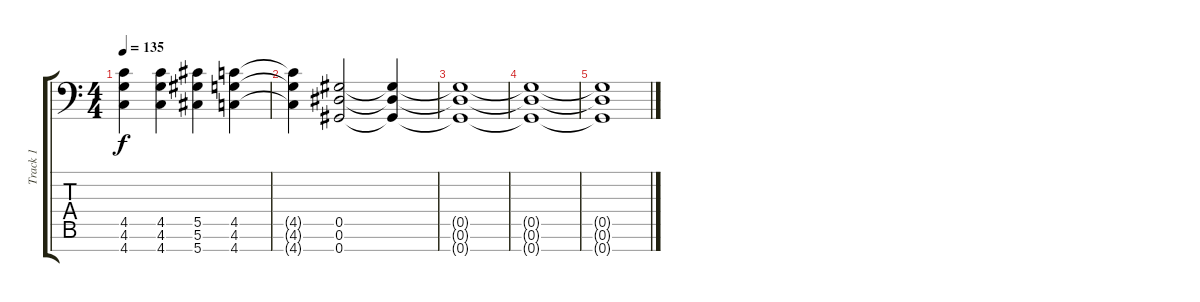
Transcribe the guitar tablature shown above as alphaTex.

\track ("Track 1" "Track 1") {instrument distortionguitar}
\staff {score tabs}
\tuning (Eb4 Bb3 Gb3 Db3 Ab2 Eb2 Ab1) {hide}
\ts (4 4)
\tempo 135
\clef f4
\ks c
(4.5 4.6 4.7).4{dy f} (4.5 4.6 4.7).4 (5.5 5.6 5.7).4 (4.5 4.6 4.7).4 |
(4.5{t} 4.6{t} 4.7{t}).4 (0.5 0.6 0.7).2 (0.5{t} 0.6{t} 0.7{t}).4 |
(0.5{t} 0.6{t} 0.7{t}).1 |
(0.5{t} 0.6{t} 0.7{t}).1 |
(0.5{t} 0.6{t} 0.7{t}).1
